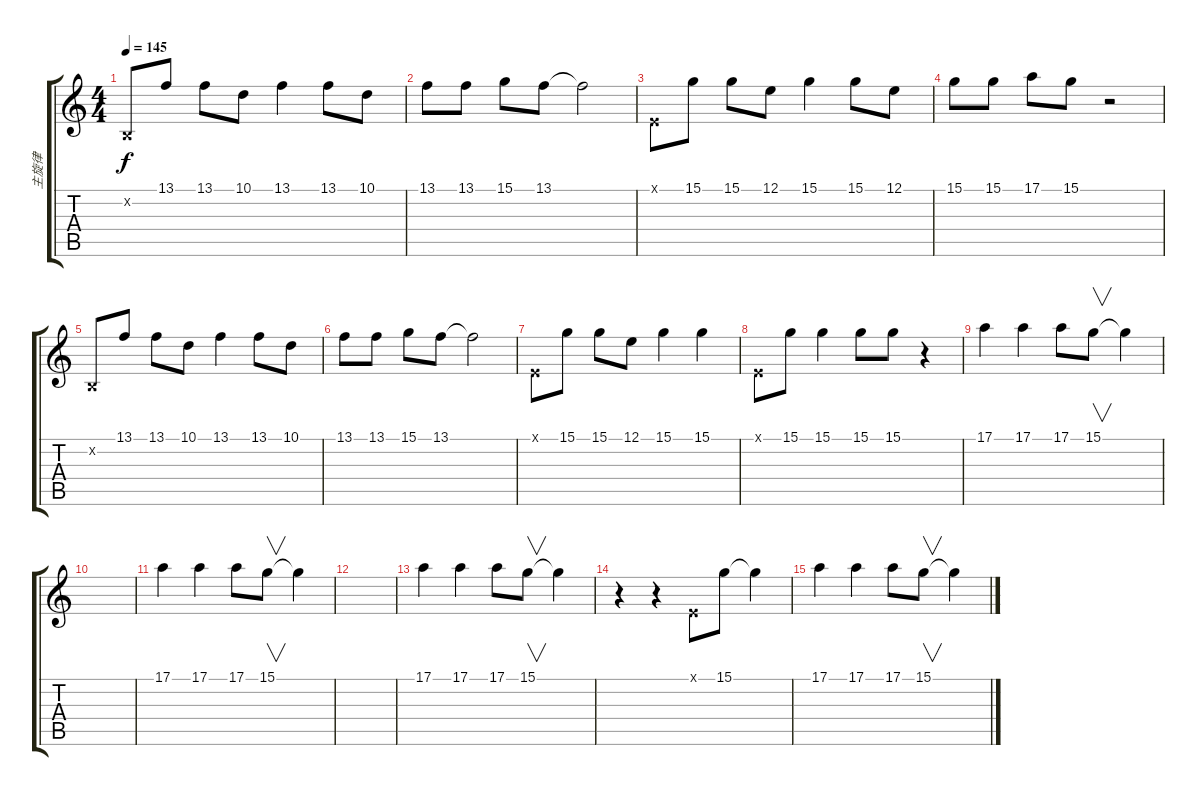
\track ("主旋律" "主旋律") {instrument fx1rain}
\staff {score tabs}
\tuning (E4 B3 G3 D3 A2 E2) {hide}
\ts (4 4)
\tempo 145
\clef g2
\ks c
0.2{x}.8{dy f} 13.1.8 13.1.8 10.1.8 13.1.4 13.1.8 10.1.8 |
13.1.8 13.1.8 15.1.8 13.1.8 13.1{t}.2 |
0.1{x}.8 15.1.8 15.1.8 12.1.8 15.1.4 15.1.8 12.1.8 |
15.1.8 15.1.8 17.1.8 15.1.8 r.2 |
0.2{x}.8 13.1.8 13.1.8 10.1.8 13.1.4 13.1.8 10.1.8 |
13.1.8 13.1.8 15.1.8 13.1.8 13.1{t}.2 |
0.1{x}.8 15.1.8 15.1.8 12.1.8 15.1.4 15.1.4 |
0.1{x}.8 15.1.8 15.1.4 15.1.8 15.1.8 r.4 |
17.1.4 17.1.4 17.1.8 15.1.8{v} 15.1{t}.4 |
|
17.1.4 17.1.4 17.1.8 15.1.8{v} 15.1{t}.4 |
|
17.1.4 17.1.4 17.1.8 15.1.8{v} 15.1{t}.4 |
r.4 r.4 0.1{x}.8 15.1.8 15.1{t}.4 |
17.1.4 17.1.4 17.1.8 15.1.8{v} 15.1{t}.4
